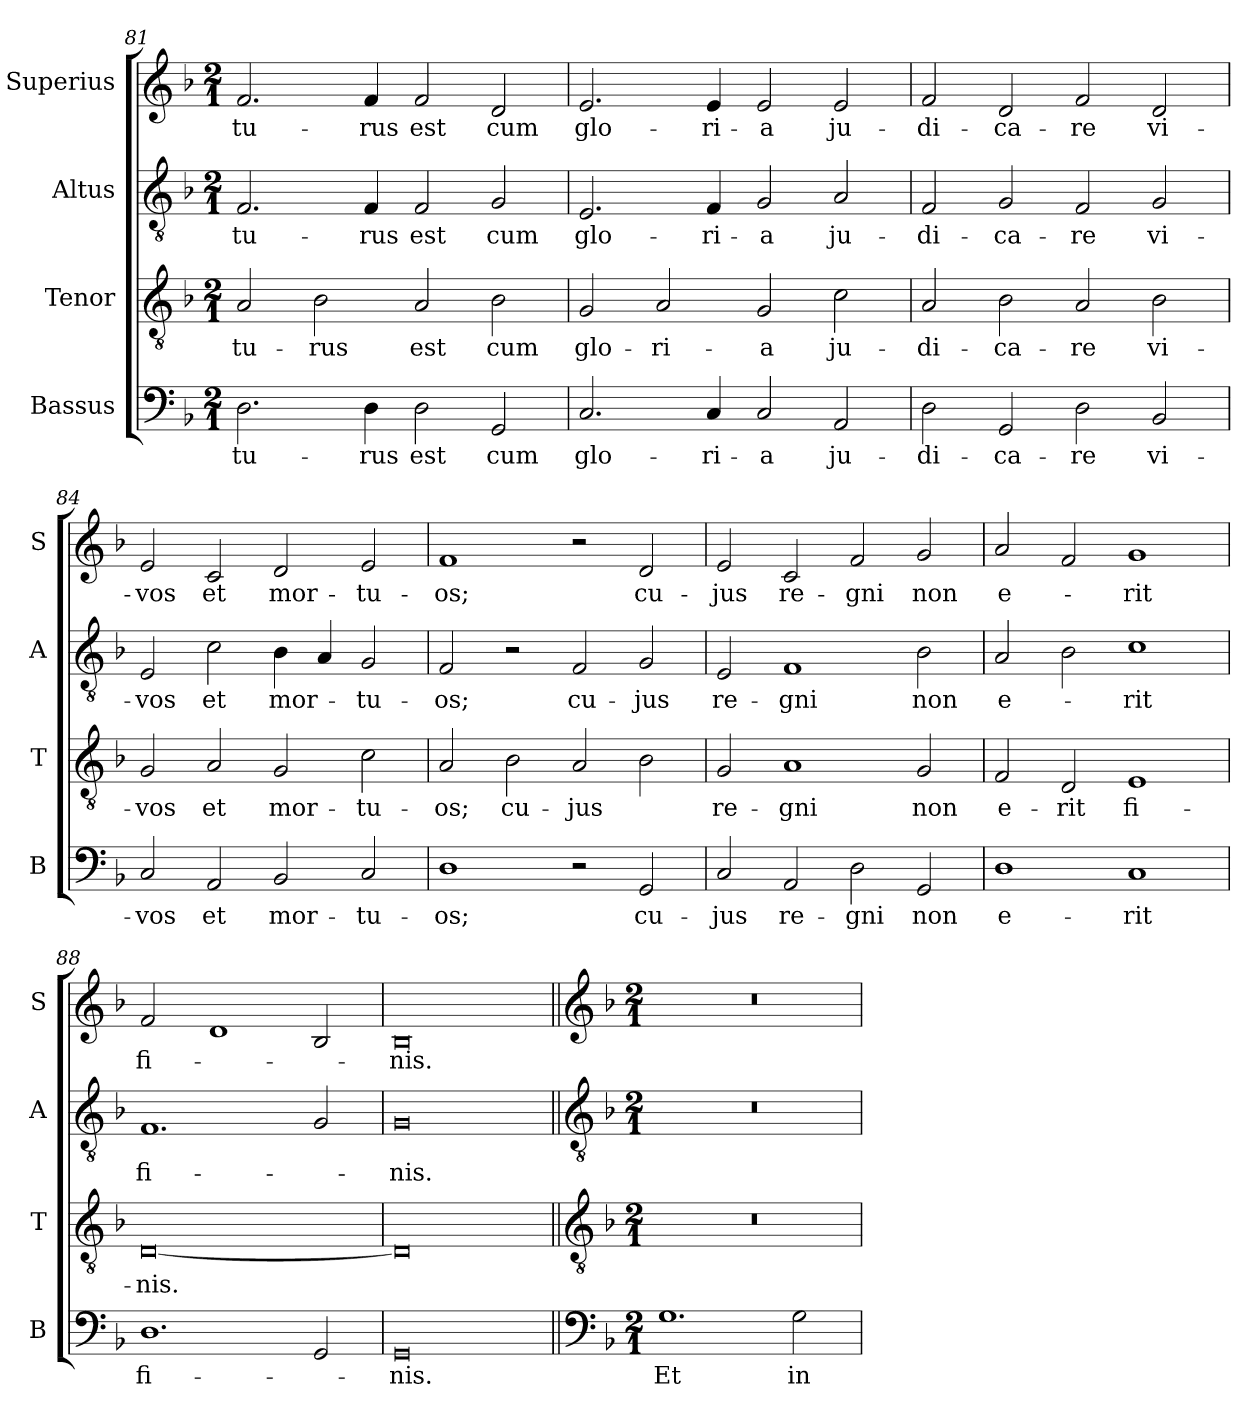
**kern	**text	**kern	**text	**kern	**text	**kern	**text
*part4	*part4	*part3	*part3	*part2	*part2	*part1	*part1
*staff4	*staff4	*staff3	*staff3	*staff2	*staff2	*staff1	*staff1
*I"Bassus	*	*I"Tenor	*	*I"Altus	*	*I"Superius	*
*I'B	*	*I'T	*	*I'A	*	*I'S	*
*clefF4	*	*clefGv2	*	*clefGv2	*	*clefG2	*
*k[b-]	*	*k[b-]	*	*k[b-]	*	*k[b-]	*
*M2/1	*	*M2/1	*	*M2/1	*	*M2/1	*
=81	=81	=81	=81	=81	=81	=81	=81
2.D\	-tu-	2A/	-tu-	2.F/	-tu-	2.f/	-tu-
.	.	2B-\	-rus	.	.	.	.
4D\	-rus	.	.	4F/	-rus	4f/	-rus
2D\	est	2A/	est	2F/	est	2f/	est
2GG/	cum	2B-\	cum	2G/	cum	2d/	cum
=82	=82	=82	=82	=82	=82	=82	=82
2.C/	glo-	2G/	glo-	2.E/	glo-	2.e/	glo-
.	.	2A/	-ri-	.	.	.	.
4C/	-ri-	.	.	4F/	-ri-	4e/	-ri-
2C/	-a	2G/	-a	2G/	-a	2e/	-a
2AA/	ju-	2c\	ju-	2A/	ju-	2e/	ju-
=83	=83	=83	=83	=83	=83	=83	=83
2D\	-di-	2A/	-di-	2F/	-di-	2f/	-di-
2GG/	-ca-	2B-\	-ca-	2G/	-ca-	2d/	-ca-
2D\	-re	2A/	-re	2F/	-re	2f/	-re
2BB-/	vi-	2B-\	vi-	2G/	vi-	2d/	vi-
=84	=84	=84	=84	=84	=84	=84	=84
2C/	-vos	2G/	-vos	2E/	-vos	2e/	-vos
2AA/	et	2A/	et	2c\	et	2c/	et
2BB-/	mor-	2G/	mor-	4B-\	mor-	2d/	mor-
.	.	.	.	4A/	.	.	.
2C/	-tu-	2c\	-tu-	2G/	-tu-	2e/	-tu-
=85	=85	=85	=85	=85	=85	=85	=85
1D	-os;	2A/	-os;	2F/	-os;	1f	-os;
.	.	2B-\	cu-	2r	.	.	.
2r	.	2A/	-jus	2F/	cu-	2r	.
2GG/	cu-	2B-\	.	2G/	-jus	2d/	cu-
=86	=86	=86	=86	=86	=86	=86	=86
2C/	-jus	2G/	re-	2E/	re-	2e/	-jus
2AA/	re-	1A	-gni	1F	-gni	2c/	re-
2D\	-gni	.	.	.	.	2f/	-gni
2GG/	non	2G/	non	2B-\	non	2g/	non
=87	=87	=87	=87	=87	=87	=87	=87
1D	e-	2F/	e-	2A/	e-	2a/	e-
.	.	2D/	-rit	2B-\	.	2f/	.
1C	-rit	1E	fi-	1c	-rit	1g	-rit
=88	=88	=88	=88	=88	=88	=88	=88
1.D	fi-	[0D	-nis.	1.F	fi-	2f/	fi-
.	.	.	.	.	.	1d	.
2GG/	.	.	.	2G/	.	2B-/	.
=89	=89	=89	=89	=89	=89	=89	=89
0GG	-nis.	0D]	.	0G	-nis.	0B-	-nis.
!!LO:LB:g=z
=90||	=90||	=90||	=90||	=90||	=90||	=90||	=90||
*clefF4	*	*clefGv2	*	*clefGv2	*	*clefG2	*
*k[b-]	*	*k[b-]	*	*k[b-]	*	*k[b-]	*
*M2/1	*	*M2/1	*	*M2/1	*	*M2/1	*
1.G	Et	0r	.	0r	.	0r	.
2G\	in	.	.	.	.	.	.
=	=	=	=	=	=	=	=
*-	*-	*-	*-	*-	*-	*-	*-
